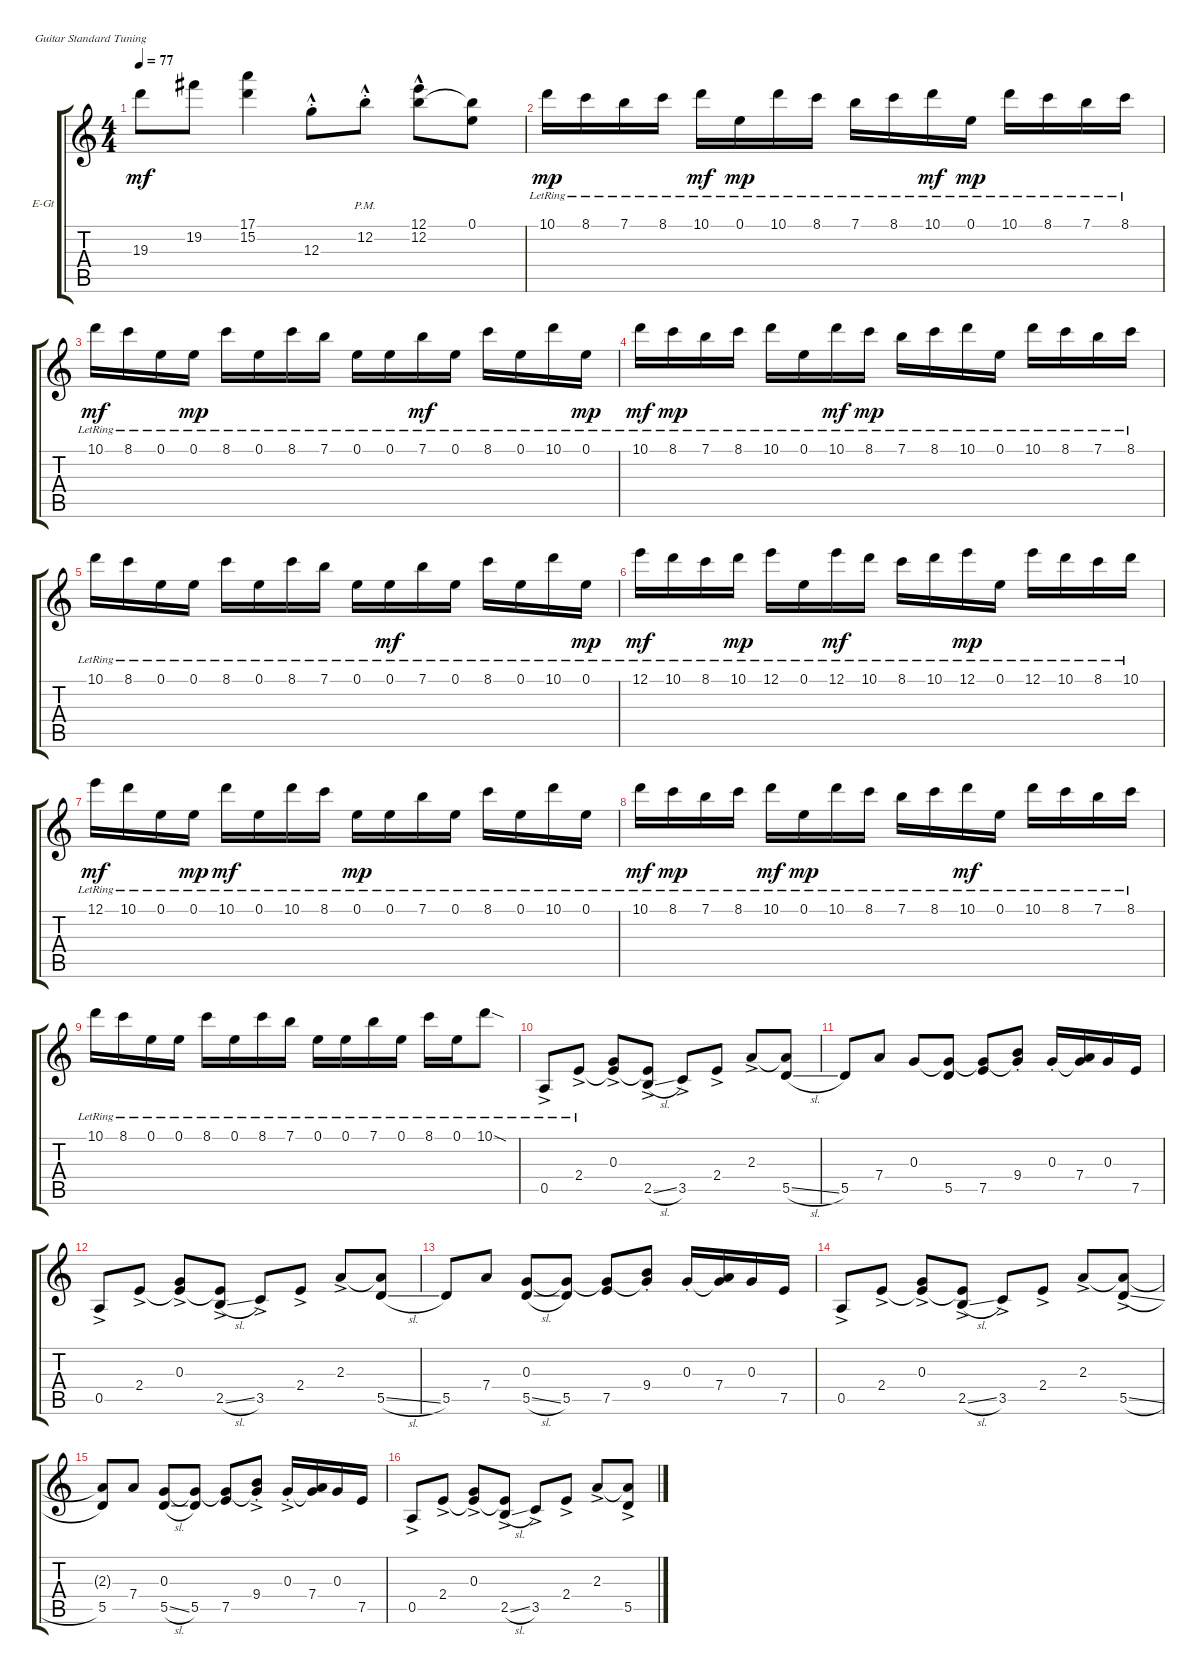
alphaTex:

\bracketExtendMode groupsimilarinstruments
\firstSystemTrackNameOrientation horizontal
\otherSystemsTrackNameOrientation horizontal
\track ("Лидер гт. Юрий Каспарян" "E-Gt") {instrument electricguitarclean}
\staff {score tabs}
\tuning (E4 B3 G3 D3 A2 E2)
\ts (4 4)
\tempo 77
\clef g2
\ks c
19.3.8{dy mf} 19.2.8 (17.1 15.2).4 12.3{hac st}.8 12.2{hac pm st}.8 (12.1{hac} 12.2{hac}).8 (12.2{t} 0.1).8 |
10.1{lr}.16{dy mp} 8.1{lr}.16 7.1{lr}.16 8.1{lr}.16 10.1{lr}.16{dy mf} 0.1{lr}.16{dy mp} 10.1{lr}.16 8.1{lr}.16 7.1{lr}.16 8.1{lr}.16 10.1{lr}.16{dy mf} 0.1{lr}.16{dy mp} 10.1{lr}.16 8.1{lr}.16 7.1{lr}.16 8.1{lr}.16 |
10.1{lr}.16{dy mf} 8.1{lr}.16 0.1{lr}.16 0.1{lr}.16{dy mp} 8.1{lr}.16 0.1{lr}.16 8.1{lr}.16 7.1{lr}.16 0.1{lr}.16 0.1{lr}.16 7.1{lr}.16{dy mf} 0.1{lr}.16 8.1{lr}.16 0.1{lr}.16 10.1{lr}.16 0.1{lr}.16{dy mp} |
10.1{lr}.16{dy mf} 8.1{lr}.16{dy mp} 7.1{lr}.16 8.1{lr}.16 10.1{lr}.16 0.1{lr}.16 10.1{lr}.16{dy mf} 8.1{lr}.16{dy mp} 7.1{lr}.16 8.1{lr}.16 10.1{lr}.16 0.1{lr}.16 10.1{lr}.16 8.1{lr}.16 7.1{lr}.16 8.1{lr}.16 |
10.1{lr}.16 8.1{lr}.16 0.1{lr}.16 0.1{lr}.16 8.1{lr}.16 0.1{lr}.16 8.1{lr}.16 7.1{lr}.16 0.1{lr}.16 0.1{lr}.16{dy mf} 7.1{lr}.16 0.1{lr}.16 8.1{lr}.16 0.1{lr}.16 10.1{lr}.16 0.1{lr}.16{dy mp} |
12.1{lr}.16{dy mf} 10.1{lr}.16 8.1{lr}.16 10.1{lr}.16{dy mp} 12.1{lr}.16 0.1{lr}.16 12.1{lr}.16{dy mf} 10.1{lr}.16 8.1{lr}.16 10.1{lr}.16 12.1{lr}.16{dy mp} 0.1{lr}.16 12.1{lr}.16 10.1{lr}.16 8.1{lr}.16 10.1{lr}.16 |
12.1{lr}.16{dy mf} 10.1{lr}.16 0.1{lr}.16 0.1{lr}.16{dy mp} 10.1{lr}.16{dy mf} 0.1{lr}.16 10.1{lr}.16 8.1{lr}.16 0.1{lr}.16{dy mp} 0.1{lr}.16 7.1{lr}.16 0.1{lr}.16 8.1{lr}.16 0.1{lr}.16 10.1{lr}.16 0.1{lr}.16 |
10.1{lr}.16{dy mf} 8.1{lr}.16{dy mp} 7.1{lr}.16 8.1{lr}.16 10.1{lr}.16{dy mf} 0.1{lr}.16{dy mp} 10.1{lr}.16 8.1{lr}.16 7.1{lr}.16 8.1{lr}.16 10.1{lr}.16{dy mf} 0.1{lr}.16 10.1{lr}.16 8.1{lr}.16 7.1{lr}.16 8.1{lr}.16 |
10.1{lr}.16 8.1{lr}.16 0.1{lr}.16 0.1{lr}.16 8.1{lr}.16 0.1{lr}.16 8.1{lr}.16 7.1{lr}.16 0.1{lr}.16 0.1{lr}.16 7.1{lr}.16 0.1{lr}.16 8.1{lr}.16 0.1{lr}.16 10.1{sod lr}.8 |
0.5{ac lr}.8 2.4{ac lr}.8 (0.3{ac} 2.4{ac t}).8 (2.4{ac t} 2.5{sl ac}).8 3.5{ac}.8 2.4{ac}.8 2.3{ac}.8 (2.3{t} 5.5{sl}).8 |
5.5.8 7.4.8 0.3.8 (5.5 0.3{t}).8 (7.5 0.3{t}).8 (9.4{st} 0.3{t}).8 0.3{st}.16 (7.4 0.3{t}).16 0.3.16 7.5.16 |
0.5{ac}.8 2.4{ac}.8 (0.3{ac} 2.4{ac t}).8 (2.4{ac t} 2.5{sl ac}).8 3.5{ac}.8 2.4{ac}.8 2.3{ac}.8 (2.3{t} 5.5{sl}).8 |
5.5.8 7.4.8 (0.3 5.5{sl}).8 (5.5 0.3{t}).8 (7.5 0.3{t}).8 (9.4{st} 0.3{t}).8 0.3{st}.16 (7.4 0.3{t}).16 0.3.16 7.5.16 |
0.5{ac}.8 2.4{ac}.8 (0.3{ac} 2.4{ac t}).8 (2.4{ac t} 2.5{sl ac}).8 3.5{ac}.8 2.4{ac}.8 2.3{ac}.8 (2.3{ac t} 5.5{sl}).8 |
(2.3{t} 5.5).8 7.4.8 (0.3 5.5{sl}).8 (5.5 0.3{t}).8 (7.5 0.3{t}).8 (9.4{ac st} 0.3{ac t}).8 0.3{ac st}.16 (0.3{t} 7.4).16 0.3.16 7.5.16 |
0.5{ac}.8 2.4{ac}.8 (0.3{ac} 2.4{ac t}).8 (2.4{ac t} 2.5{sl ac}).8 3.5{ac}.8 2.4{ac}.8 2.3{ac}.8 (2.3{ac t} 5.5{sl}).8
